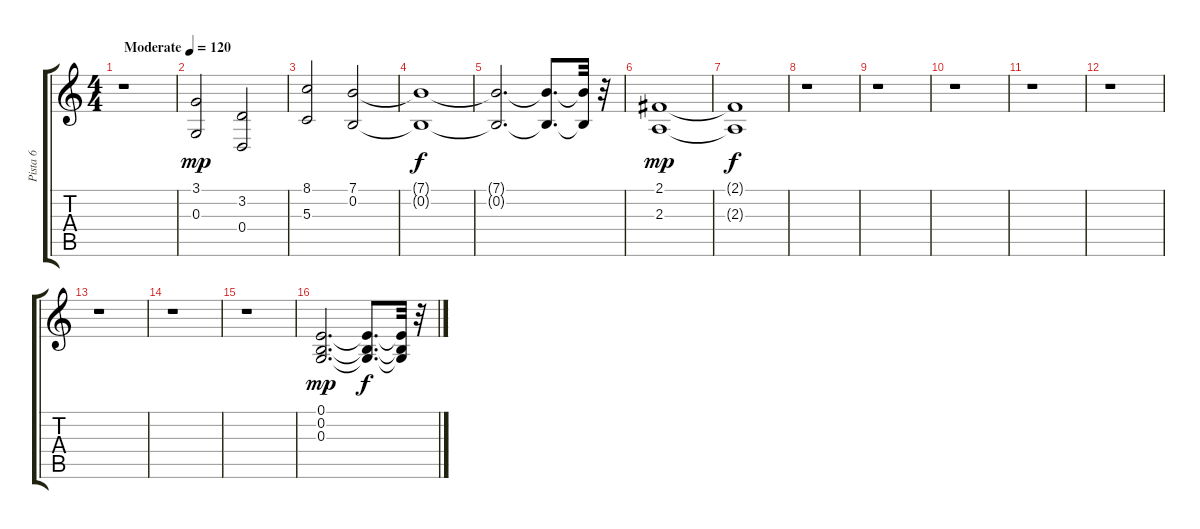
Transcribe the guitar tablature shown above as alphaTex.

\track ("Pista 6" "Pista 6") {instrument synthstrings1}
\staff {score tabs}
\tuning (E4 B3 G3 D3 A2 E2) {hide}
\ts (4 4)
\tempo (120 "Moderate")
\clef g2
\ks c
r.1{dy mp instrument synthstrings1} |
(3.1 0.3).2 (3.2 0.4).2 |
(8.1 5.3).2 (7.1 0.2).2 |
(7.1{t} 0.2{t}).1{dy f} |
(7.1{t} 0.2{t}).2{d} (7.1{t} 0.2{t}).8{d} (7.1{t} 0.2{t}).32 r.32 |
(2.1 2.3).1{dy mp} |
(2.1{t} 2.3{t}).1{dy f} |
r.1 |
r.1 |
r.1 |
r.1 |
r.1 |
r.1 |
r.1 |
r.1 |
(0.1 0.2 0.3).2{d dy mp} (0.1{t} 0.2{t} 0.3{t}).8{d dy f} (0.1{t} 0.2{t} 0.3{t}).32 r.32
